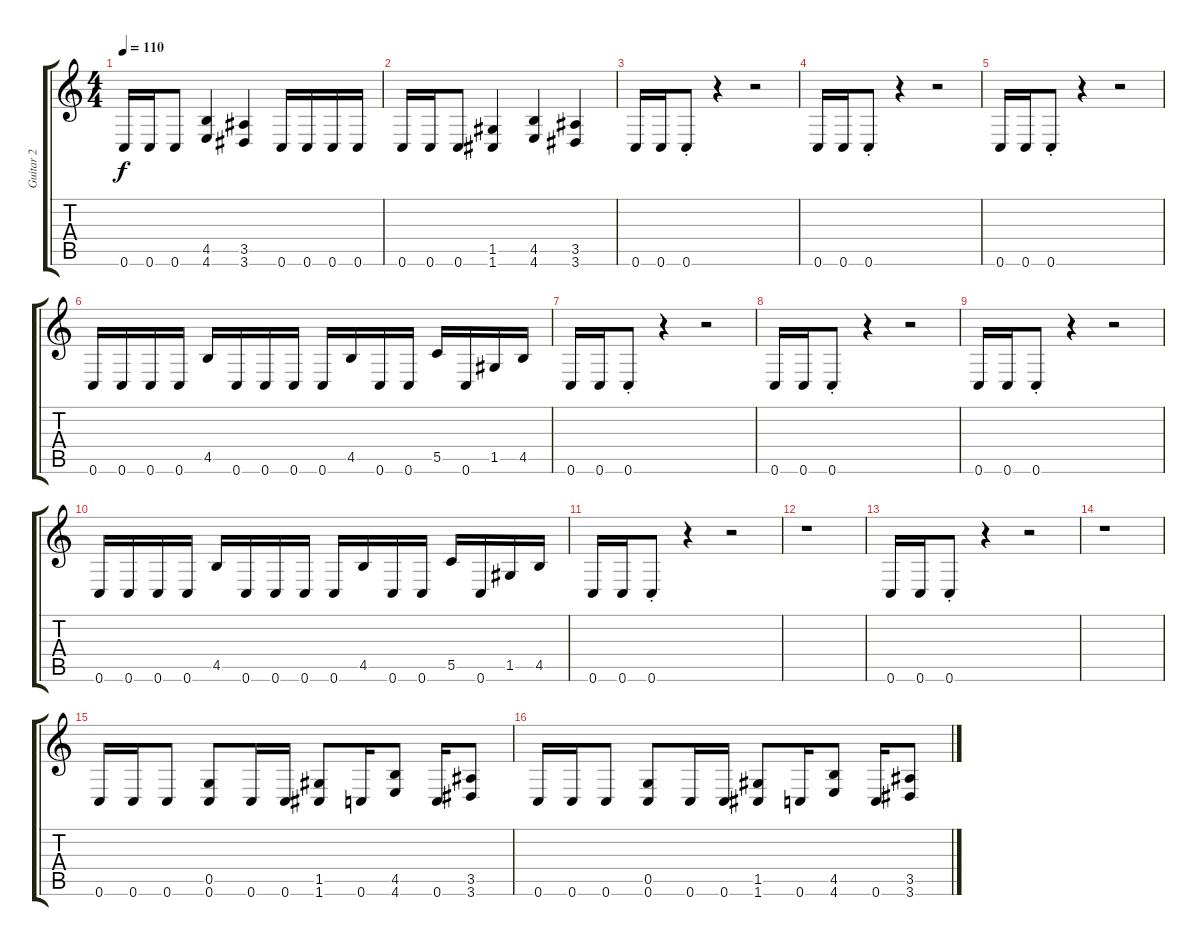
\track ("Guitar 2" "Guitar 2") {instrument distortionguitar}
\staff {score tabs}
\tuning (D4 A3 F3 C3 G2 C2) {hide}
\ts (4 4)
\tempo 110
\clef g2
\ks c
0.6.16{dy f} 0.6.16 0.6.8 (4.5 4.6).4 (3.5 3.6).4 0.6.16 0.6.16 0.6.16 0.6.16 |
0.6.16 0.6.16 0.6.8 (1.5 1.6).4 (4.5 4.6).4 (3.5 3.6).4 |
0.6.16 0.6.16 0.6{st}.8 r.4 r.2 |
0.6.16 0.6.16 0.6{st}.8 r.4 r.2 |
0.6.16 0.6.16 0.6{st}.8 r.4 r.2 |
0.6.16 0.6.16 0.6.16 0.6.16 4.5.16 0.6.16 0.6.16 0.6.16 0.6.16 4.5.16 0.6.16 0.6.16 5.5.16 0.6.16 1.5.16 4.5.16 |
0.6.16 0.6.16 0.6{st}.8 r.4 r.2 |
0.6.16 0.6.16 0.6{st}.8 r.4 r.2 |
0.6.16 0.6.16 0.6{st}.8 r.4 r.2 |
0.6.16 0.6.16 0.6.16 0.6.16 4.5.16 0.6.16 0.6.16 0.6.16 0.6.16 4.5.16 0.6.16 0.6.16 5.5.16 0.6.16 1.5.16 4.5.16 |
0.6.16 0.6.16 0.6{st}.8 r.4 r.2 |
r.1 |
0.6.16 0.6.16 0.6{st}.8 r.4 r.2 |
r.1 |
0.6.16 0.6.16 0.6.8 (0.5 0.6).8 0.6.16 0.6.16 (1.5 1.6).8 0.6.16 (4.5 4.6).8 0.6.16 (3.5 3.6).8 |
0.6.16 0.6.16 0.6.8 (0.5 0.6).8 0.6.16 0.6.16 (1.5 1.6).8 0.6.16 (4.5 4.6).8 0.6.16 (3.5 3.6).8
